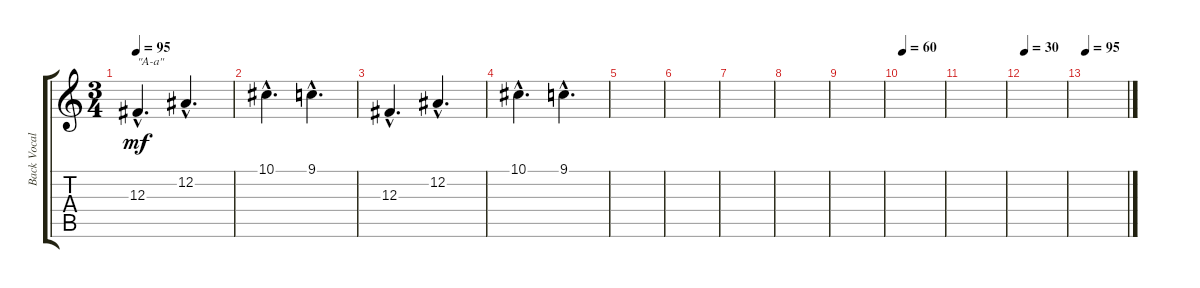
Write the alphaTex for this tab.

\track ("Back Vocal" "Back Vocal") {instrument flute}
\staff {score tabs}
\tuning (Eb4 Bb3 Gb3 Db3 Ab2 Eb2) {hide}
\ts (3 4)
\tempo 95
\clef g2
\ks c
12.3{hac}.4{d txt "\"A-a\"" dy mf} 12.2{hac}.4{d} |
10.1{hac}.4{d} 9.1{hac}.4{d} |
12.3{hac}.4{d} 12.2{hac}.4{d} |
10.1{hac}.4{d} 9.1{hac}.4{d} |
|
|
|
|
|
\tempo 60
|
|
\tempo 30
|
\tempo 95
